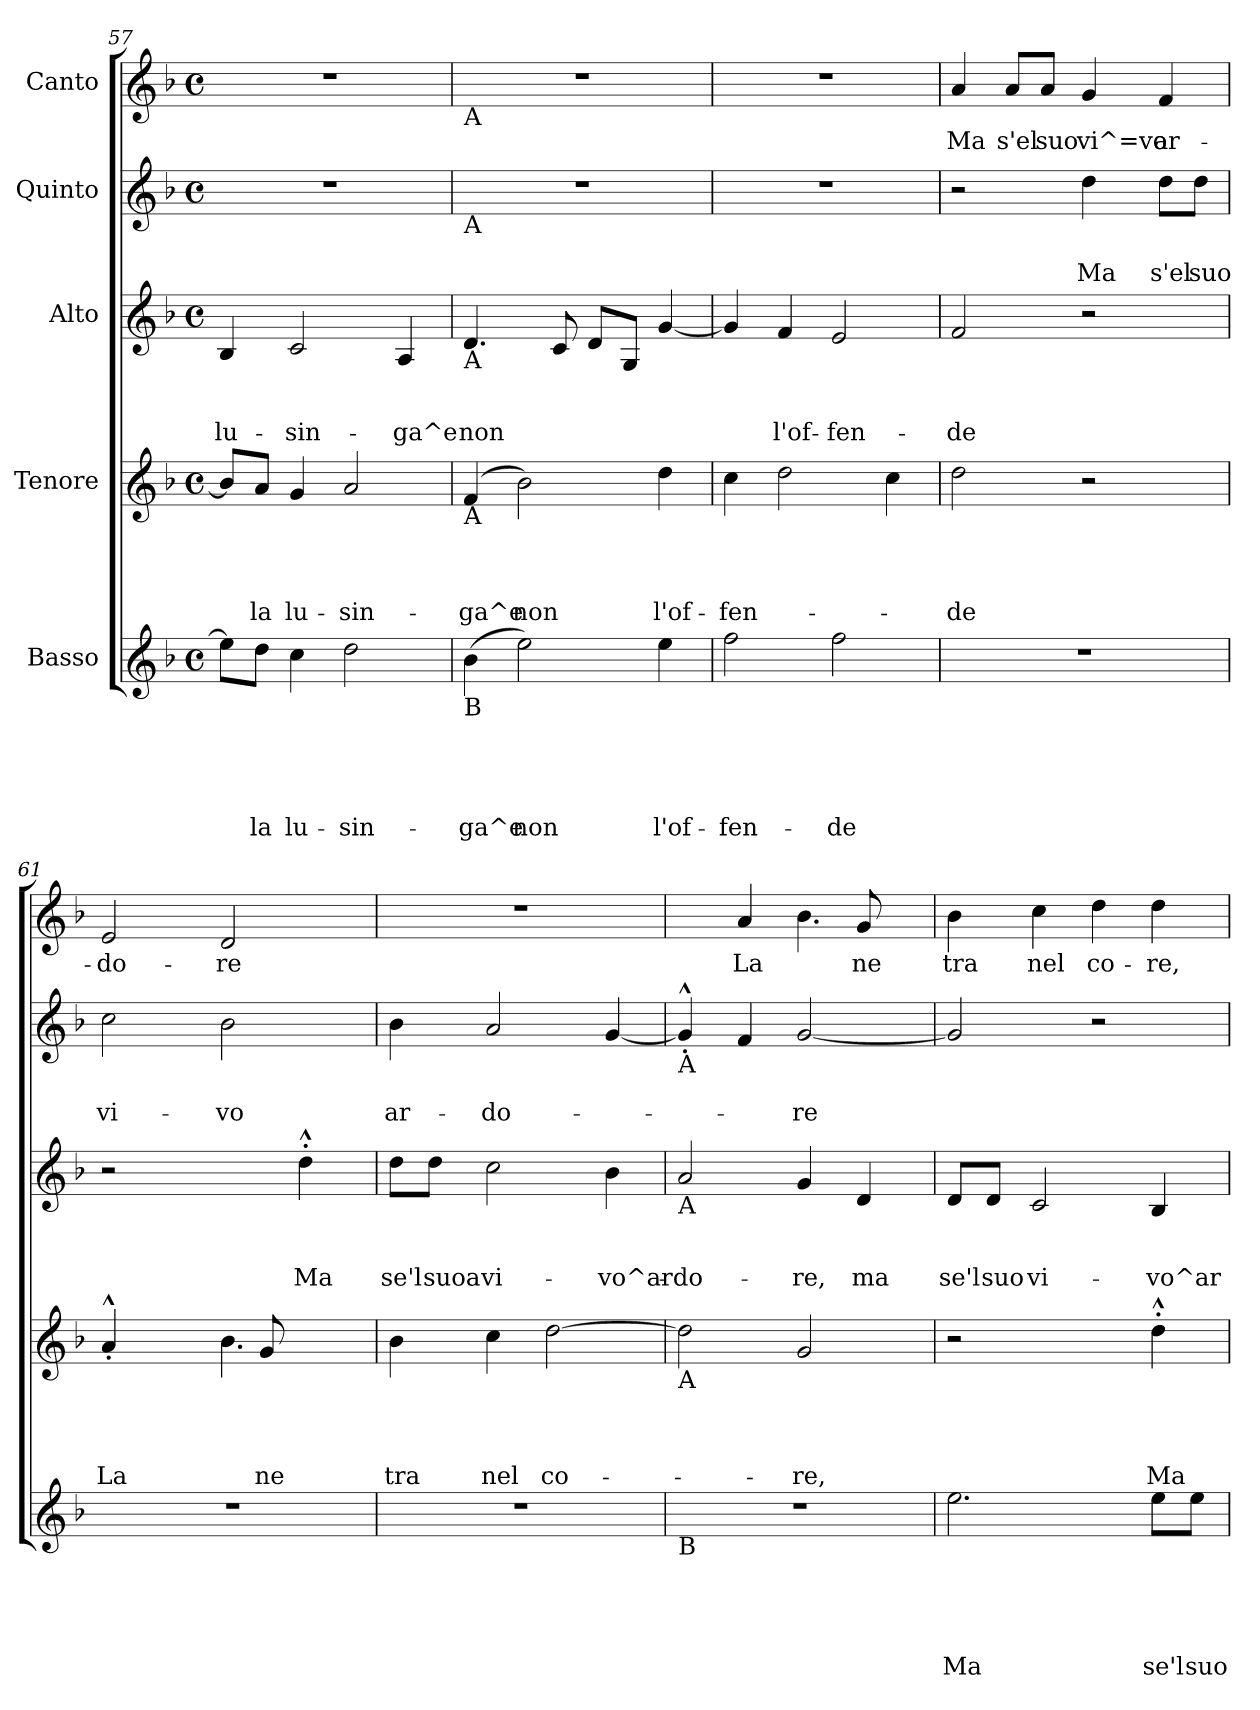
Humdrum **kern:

**kern	**text	**text	**text	**text	**text	**kern	**text	**text	**text	**text	**kern	**text	**text	**text	**kern	**text	**text	**kern	**text
*part5	*part5	*part5	*part5	*part5	*part5	*part4	*part4	*part4	*part4	*part4	*part3	*part3	*part3	*part3	*part2	*part2	*part2	*part1	*part1
*staff5	*staff5	*staff5	*staff5	*staff5	*staff5	*staff4	*staff4	*staff4	*staff4	*staff4	*staff3	*staff3	*staff3	*staff3	*staff2	*staff2	*staff2	*staff1	*staff1
*I"Basso	*	*	*	*	*	*I"Tenore	*	*	*	*	*I"Alto	*	*	*	*I"Quinto	*	*	*I"Canto	*
*clefG2	*	*	*	*	*	*clefG2	*	*	*	*	*clefG2	*	*	*	*clefG2	*	*	*clefG2	*
*k[b-]	*	*	*	*	*	*k[b-]	*	*	*	*	*k[b-]	*	*	*	*k[b-]	*	*	*k[b-]	*
*F:	*	*	*	*	*	*F:	*	*	*	*	*F:	*	*	*	*F:	*	*	*F:	*
*M4/4	*	*	*	*	*	*M4/4	*	*	*	*	*M4/4	*	*	*	*M4/4	*	*	*M4/4	*
*met(c)	*	*	*	*	*	*met(c)	*	*	*	*	*met(c)	*	*	*	*met(c)	*	*	*met(c)	*
=57	=57	=57	=57	=57	=57	=57	=57	=57	=57	=57	=57	=57	=57	=57	=57	=57	=57	=57	=57
!	!	!	!	!	!	!	!	!	!	!	!	!	!	!LO:LY:b	!	!	!	!	!
8ee\L]	.	.	.	.	.	8b-/L]	.	.	.	.	4B-/	.	.	lu-	1r	.	.	1r	.
!	!	!	!	!	!LO:LY:b	!	!	!	!	!LO:LY:b	!	!	!	!	!	!	!	!	!
8dd\J	.	.	.	.	la	8a/J	.	.	.	la	.	.	.	.	.	.	.	.	.
!	!	!	!	!	!LO:LY:b	!	!	!	!	!LO:LY:b	!	!	!	!LO:LY:b	!	!	!	!	!
4cc\	.	.	.	.	lu-	4g/	.	.	.	lu-	2c/	.	.	-sin-	.	.	.	.	.
!	!	!	!	!	!LO:LY:b	!	!	!	!	!LO:LY:b	!	!	!	!	!	!	!	!	!
2dd\	.	.	.	.	-sin-	2a/	.	.	.	-sin-	.	.	.	.	.	.	.	.	.
!	!	!	!	!	!	!	!	!	!	!	!	!	!	!LO:LY:b	!	!	!	!	!
.	.	.	.	.	.	.	.	.	.	.	4A/	.	.	-ga^e	.	.	.	.	.
!!LO:LB:g=z
=58	=58	=58	=58	=58	=58	=58	=58	=58	=58	=58	=58	=58	=58	=58	=58	=58	=58	=58	=58
!	!	!	!	!	!	!	!	!	!	!	!	!	!	!	!	!	!	!LO:TX:b:t=A	!
!	!	!	!	!	!	!	!	!	!	!	!	!	!	!	!LO:TX:b:t=A	!	!	!	!
!	!	!	!	!	!	!	!	!	!	!	!LO:TX:b:t=A	!	!	!	!	!	!	!	!
!	!	!	!	!	!	!LO:TX:b:t=A	!	!	!	!	!	!	!	!	!	!	!	!	!
!LO:TX:b:t=B	!	!	!	!	!	!	!	!	!	!	!	!	!	!	!	!	!	!	!
!	!	!	!	!	!LO:LY:b	!	!	!	!	!LO:LY:b	!	!	!	!LO:LY:b	!	!	!	!	!
(<4b-\	.	.	.	.	-ga^e	(<4f/	.	.	.	-ga^e	4.d/	.	.	non	1r	.	.	1r	.
!	!	!	!	!	!LO:LY:b	!	!	!	!	!LO:LY:b	!	!	!	!	!	!	!	!	!
2ee\)	.	.	.	.	non	2b-\)	.	.	.	non	.	.	.	.	.	.	.	.	.
.	.	.	.	.	.	.	.	.	.	.	8c/	.	.	.	.	.	.	.	.
.	.	.	.	.	.	.	.	.	.	.	8d/L	.	.	.	.	.	.	.	.
.	.	.	.	.	.	.	.	.	.	.	8G/J	.	.	.	.	.	.	.	.
!	!	!	!	!	!LO:LY:b	!	!	!	!	!LO:LY:b	!	!	!	!	!	!	!	!	!
4ee\	.	.	.	.	l'of-	4dd\	.	.	.	l'of-	[<4g/	.	.	.	.	.	.	.	.
=59	=59	=59	=59	=59	=59	=59	=59	=59	=59	=59	=59	=59	=59	=59	=59	=59	=59	=59	=59
!	!	!	!	!	!LO:LY:b	!	!	!	!	!LO:LY:b	!	!	!	!	!	!	!	!	!
2ff\	.	.	.	.	-fen-	4cc\	.	.	.	-fen-	4g/]	.	.	.	1r	.	.	1r	.
!	!	!	!	!	!	!	!	!	!	!	!	!	!	!LO:LY:b	!	!	!	!	!
.	.	.	.	.	.	2dd\	.	.	.	.	4f/	.	.	l'of-	.	.	.	.	.
!	!	!	!	!	!LO:LY:b	!	!	!	!	!	!	!	!	!LO:LY:b	!	!	!	!	!
2ff\	.	.	.	.	-de	.	.	.	.	.	2e/	.	.	-fen-	.	.	.	.	.
.	.	.	.	.	.	4cc\	.	.	.	.	.	.	.	.	.	.	.	.	.
=60	=60	=60	=60	=60	=60	=60	=60	=60	=60	=60	=60	=60	=60	=60	=60	=60	=60	=60	=60
!	!	!	!	!	!	!	!	!	!	!LO:LY:b	!	!	!	!LO:LY:b	!	!	!	!	!LO:LY:b
1r	.	.	.	.	.	2dd\	.	.	.	-de	2f/	.	.	-de	2r	.	.	4a/	Ma
!	!	!	!	!	!	!	!	!	!	!	!	!	!	!	!	!	!	!	!LO:LY:b
.	.	.	.	.	.	.	.	.	.	.	.	.	.	.	.	.	.	8a/L	s'el
!	!	!	!	!	!	!	!	!	!	!	!	!	!	!	!	!	!	!	!LO:LY:b
.	.	.	.	.	.	.	.	.	.	.	.	.	.	.	.	.	.	8a/J	suo
!	!	!	!	!	!	!	!	!	!	!	!	!	!	!	!	!	!LO:LY:b	!	!LO:LY:b
.	.	.	.	.	.	2r	.	.	.	.	2r	.	.	.	4dd\	.	Ma	4g/	vi^=vo
!	!	!	!	!	!	!	!	!	!	!	!	!	!	!	!	!	!LO:LY:b	!	!LO:LY:b
.	.	.	.	.	.	.	.	.	.	.	.	.	.	.	8dd\L	.	s'el	4f/	ar-
!	!	!	!	!	!	!	!	!	!	!	!	!	!	!	!	!	!LO:LY:b	!	!
.	.	.	.	.	.	.	.	.	.	.	.	.	.	.	8dd\J	.	suo	.	.
=61	=61	=61	=61	=61	=61	=61	=61	=61	=61	=61	=61	=61	=61	=61	=61	=61	=61	=61	=61
!	!	!	!	!	!	!	!	!	!	!LO:LY:b	!	!	!	!	!	!	!LO:LY:b	!	!LO:LY:b
*	*	*	*	*	*	*^	*	*	*	*	*	*	*	*	*	*	*	*	*
1r	.	.	.	.	.	4a^^>'>/	2ryy	.	.	.	La	2r	.	.	.	2cc\	.	vi-	2e/	-do-
.	.	.	.	.	.	4ryy	.	.	.	.	.	.	.	.	.	.	.	.	.	.
!	!	!	!	!	!	!	!	!	!	!	!	!	!	!	!	!	!	!LO:LY:b	!	!LO:LY:b
.	.	.	.	.	.	4.b-\	8ryy	.	.	.	.	4ryy	.	.	.	2b-\	.	-vo	2d/	-re
!	!	!	!	!	!	!	!	!	!	!	!LO:LY:b	!	!	!	!	!	!	!	!	!
.	.	.	.	.	.	.	8g/	.	.	.	ne-	.	.	.	.	.	.	.	.	.
!	!	!	!	!	!	!	!	!	!	!	!	!	!	!	!LO:LY:b	!	!	!	!	!
.	.	.	.	.	.	.	8ryy	.	.	.	.	4dd^^>'>\	.	.	Ma	.	.	.	.	.
.	.	.	.	.	.	8ryy	8ryy	.	.	.	.	.	.	.	.	.	.	.	.	.
=62	=62	=62	=62	=62	=62	=62	=62	=62	=62	=62	=62	=62	=62	=62	=62	=62	=62	=62	=62	=62
!	!	!	!	!	!	!	!	!	!	!	!LO:LY:b	!	!	!	!LO:LY:b	!	!	!LO:LY:b	!	!
*	*	*	*	*	*	*v	*v	*	*	*	*	*	*	*	*	*	*	*	*	*
1r	.	.	.	.	.	4b-\	.	.	.	-tra	8dd\L	.	.	se'l	4b-\	.	ar-	1r	.
!	!	!	!	!	!	!	!	!	!	!	!	!	!	!LO:LY:b	!	!	!	!	!
.	.	.	.	.	.	.	.	.	.	.	8dd\J	.	.	suoa	.	.	.	.	.
!	!	!	!	!	!	!	!	!	!	!LO:LY:b	!	!	!	!LO:LY:b	!	!	!LO:LY:b	!	!
.	.	.	.	.	.	4cc\	.	.	.	nel	2cc\	.	.	vi-	2a/	.	-do-	.	.
!	!	!	!	!	!	!	!	!	!	!LO:LY:b	!	!	!	!	!	!	!	!	!
.	.	.	.	.	.	[<2dd\	.	.	.	co-	.	.	.	.	.	.	.	.	.
!	!	!	!	!	!	!	!	!	!	!	!	!	!	!LO:LY:b	!	!	!	!	!
.	.	.	.	.	.	.	.	.	.	.	4b-\	.	.	-vo^ar-	[<4g/	.	.	.	.
!!LO:PB:g=z
=63	=63	=63	=63	=63	=63	=63	=63	=63	=63	=63	=63	=63	=63	=63	=63	=63	=63	=63	=63
!	!	!	!	!	!	!	!	!	!	!	!	!	!	!	!	!	!	!LO:TX:b:t=A	!
!	!	!	!	!	!	!	!	!	!	!	!	!	!	!	!LO:TX:b:t=A	!	!	!	!
!	!	!	!	!	!	!	!	!	!	!	!LO:TX:b:t=A	!	!	!	!	!	!	!	!
!	!	!	!	!	!	!LO:TX:b:t=A	!	!	!	!	!	!	!	!	!	!	!	!	!
!LO:TX:b:t=B	!	!	!	!	!	!	!	!	!	!	!	!	!	!	!	!	!	!	!
!	!	!	!	!	!	!	!	!	!	!	!	!	!	!LO:LY:b	!	!	!	!	!
*	*	*	*	*	*	*	*	*	*	*	*	*	*	*	*	*	*	*^	*
1r	.	.	.	.	.	2dd\]	.	.	.	.	2a/	.	.	-do-	4g^^<'</]	.	.	4ryy	2.ryy	.
!	!	!	!	!	!	!	!	!	!	!	!	!	!	!	!	!	!	!	!	!LO:LY:b
.	.	.	.	.	.	.	.	.	.	.	.	.	.	.	4f/	.	.	4a/	.	La
!	!	!	!	!	!	!	!	!	!	!LO:LY:b	!	!	!	!LO:LY:b	!	!	!LO:LY:b	!	!	!
.	.	.	.	.	.	2g/	.	.	.	-re,	4g/	.	.	-re,	[<2g/	.	-re	4.b-\	.	.
!	!	!	!	!	!	!	!	!	!	!	!	!	!	!LO:LY:b	!	!	!	!	!	!LO:LY:b
.	.	.	.	.	.	.	.	.	.	.	4d/	.	.	ma	.	.	.	.	8g/	ne-
.	.	.	.	.	.	.	.	.	.	.	.	.	.	.	.	.	.	8ryy	8ryy	.
=64	=64	=64	=64	=64	=64	=64	=64	=64	=64	=64	=64	=64	=64	=64	=64	=64	=64	=64	=64	=64
!	!	!	!	!	!LO:LY:b	!	!	!	!	!	!	!	!	!LO:LY:b	!	!	!	!	!	!LO:LY:b
*	*	*	*	*	*	*	*	*	*	*	*	*	*	*	*	*	*	*v	*v	*
2.ee\	.	.	.	.	Ma	2r	.	.	.	.	8d/L	.	.	se'l	2g/]	.	.	4b-\	-tra
!	!	!	!	!	!	!	!	!	!	!	!	!	!	!LO:LY:b	!	!	!	!	!
.	.	.	.	.	.	.	.	.	.	.	8d/J	.	.	suo	.	.	.	.	.
!	!	!	!	!	!	!	!	!	!	!	!	!	!	!LO:LY:b	!	!	!	!	!LO:LY:b
.	.	.	.	.	.	.	.	.	.	.	2c/	.	.	vi-	.	.	.	4cc\	nel
!	!	!	!	!	!	!	!	!	!	!	!	!	!	!	!	!	!	!	!LO:LY:b
.	.	.	.	.	.	4ryy	.	.	.	.	.	.	.	.	2r	.	.	4dd\	co-
!	!	!	!	!	!LO:LY:b	!	!	!	!	!LO:LY:b	!	!	!	!LO:LY:b	!	!	!	!	!LO:LY:b
8ee\L	.	.	.	.	se'l	4dd^^>'>\	.	.	.	Ma	4B-/	.	.	-vo^ar-	.	.	.	4dd\	-re,
!	!	!	!	!	!LO:LY:b	!	!	!	!	!	!	!	!	!	!	!	!	!	!
8ee\J	.	.	.	.	suo	.	.	.	.	.	.	.	.	.	.	.	.	.	.
=	=	=	=	=	=	=	=	=	=	=	=	=	=	=	=	=	=	=	=
*-	*-	*-	*-	*-	*-	*-	*-	*-	*-	*-	*-	*-	*-	*-	*-	*-	*-	*-	*-
